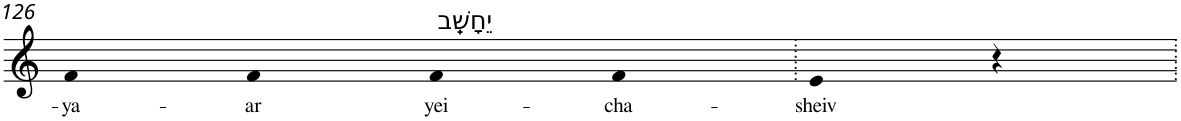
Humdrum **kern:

**kern	**text
*part1	*part1
*staff1	*staff1
*I"Piano	*
*I'Pno	*
!!LO:PB:g=z
*clefG2	*
*k[]	*
=126	=126
!	!LO:LY:b
4f	-ya-
!	!LO:LY:b
4f	-ar
!LO:TX:a:t=יֵחָשֵֽׁב	!
!	!LO:LY:b
4f	yei-
!	!LO:LY:b
4f	-cha-
=127.	=127.
!	!LO:LY:b
4e	-sheiv
4r	.
=.	=.
*-	*-
